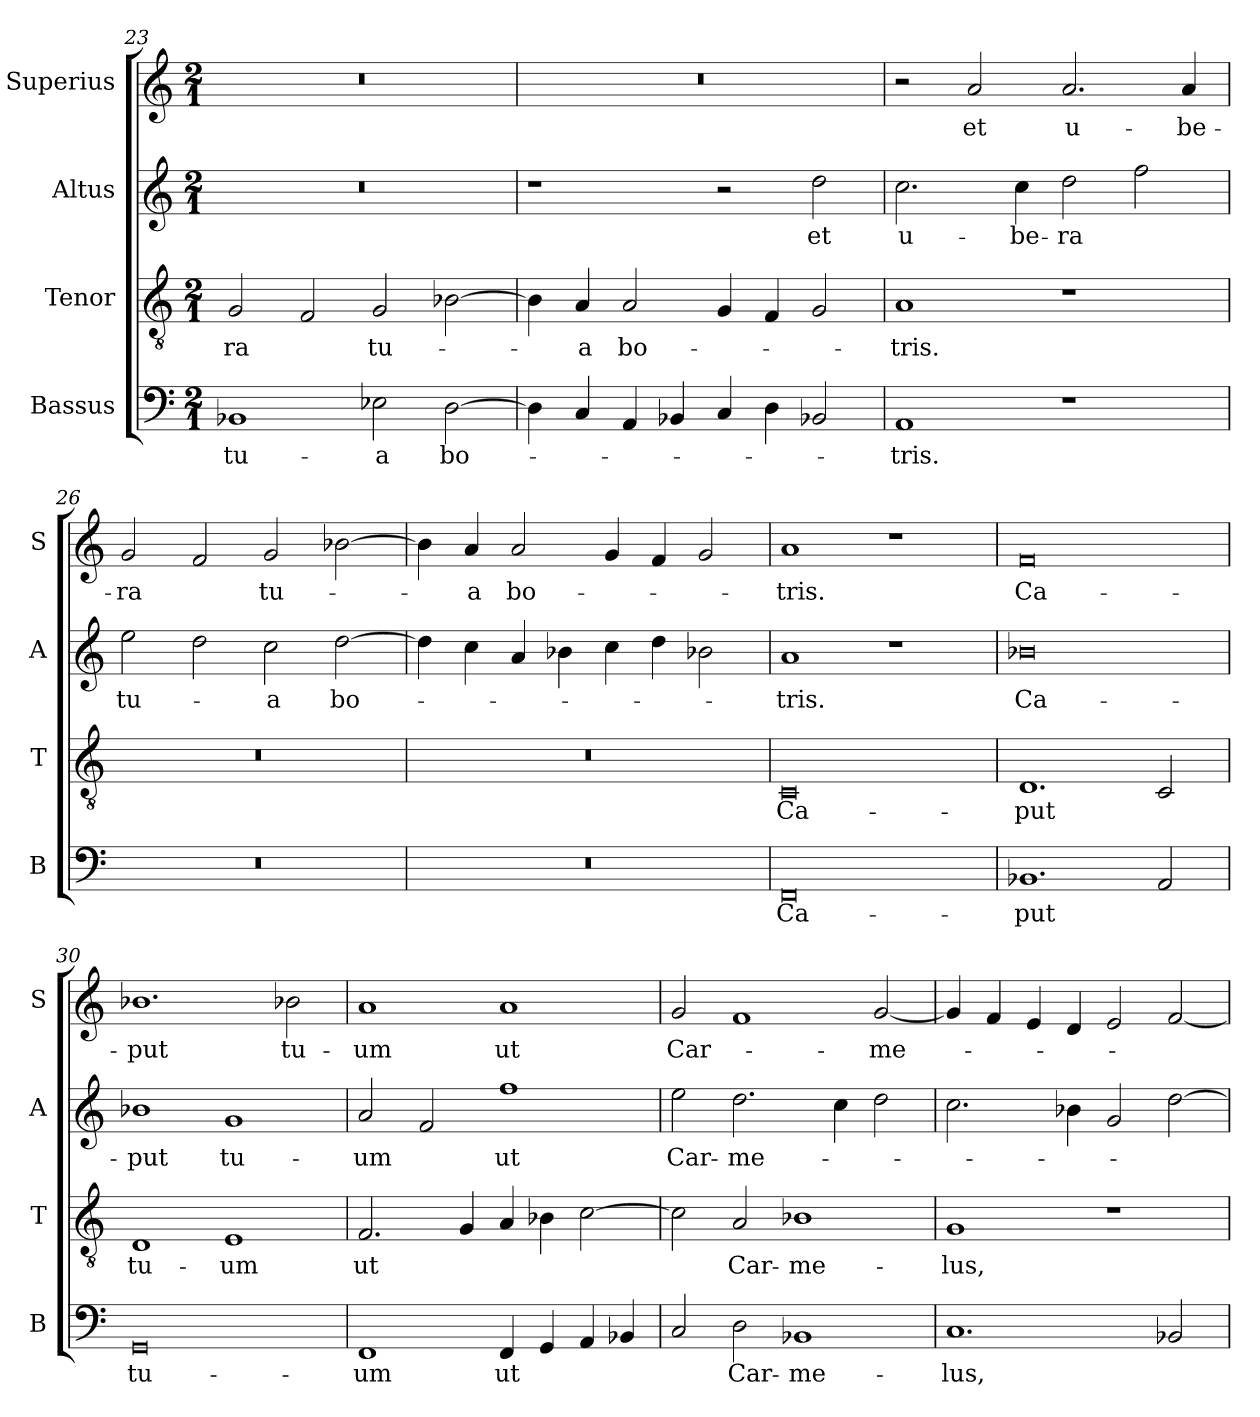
**kern	**text	**kern	**text	**kern	**text	**kern	**text
*part4	*part4	*part3	*part3	*part2	*part2	*part1	*part1
*staff4	*staff4	*staff3	*staff3	*staff2	*staff2	*staff1	*staff1
*I"Bassus	*	*I"Tenor	*	*I"Altus	*	*I"Superius	*
*I'B	*	*I'T	*	*I'A	*	*I'S	*
*clefF4	*	*clefGv2	*	*clefG2	*	*clefG2	*
*k[]	*	*k[]	*	*k[]	*	*k[]	*
*C:	*	*C:	*	*C:	*	*C:	*
*M2/1	*	*M2/1	*	*M2/1	*	*M2/1	*
=23	=23	=23	=23	=23	=23	=23	=23
1BB-X	tu-	2G	-ra	0r	.	0r	.
.	.	2F	.	.	.	.	.
2E-X	-a	2G	tu-	.	.	.	.
[2D	bo-	[2B-X	.	.	.	.	.
=24	=24	=24	=24	=24	=24	=24	=24
4D]	.	4B-]	.	1r	.	0r	.
4C	.	4A	-a	.	.	.	.
4AA	.	2A	bo-	.	.	.	.
4BB-X	.	.	.	.	.	.	.
4C	.	4G	.	2r	.	.	.
4D	.	4F	.	.	.	.	.
2BB-X	.	2G	.	2dd	et	.	.
=25	=25	=25	=25	=25	=25	=25	=25
1AA	-tris.	1A	-tris.	2.cc	u-	2r	.
.	.	.	.	.	.	2a	et
.	.	.	.	4cc	-be-	.	.
1r	.	1r	.	2dd	-ra	2.a	u-
.	.	.	.	2ff	.	.	.
.	.	.	.	.	.	4a	-be-
=26	=26	=26	=26	=26	=26	=26	=26
0r	.	0r	.	2ee	tu-	2g	-ra
.	.	.	.	2dd	.	2f	.
.	.	.	.	2cc	-a	2g	tu-
.	.	.	.	[2dd	bo-	[2b-X	.
=27	=27	=27	=27	=27	=27	=27	=27
0r	.	0r	.	4dd]	.	4b-]	.
.	.	.	.	4cc	.	4a	-a
.	.	.	.	4a	.	2a	bo-
.	.	.	.	4b-X	.	.	.
.	.	.	.	4cc	.	4g	.
.	.	.	.	4dd	.	4f	.
.	.	.	.	2b-X	.	2g	.
=28	=28	=28	=28	=28	=28	=28	=28
0FF	Ca-	0C	Ca-	1a	-tris.	1a	-tris.
.	.	.	.	1r	.	1r	.
=29	=29	=29	=29	=29	=29	=29	=29
1.BB-X	-put	1.D	-put	0b-X	Ca-	0f	Ca-
2AA	.	2C	.	.	.	.	.
=30	=30	=30	=30	=30	=30	=30	=30
0GG	tu-	1D	tu-	1b-X	-put	1.b-X	-put
.	.	1E	-um	1g	tu-	.	.
.	.	.	.	.	.	2b-X	tu-
=31	=31	=31	=31	=31	=31	=31	=31
1FF	-um	2.F	ut	2a	-um	1a	-um
.	.	.	.	2f	.	.	.
.	.	4G	.	.	.	.	.
4FF	ut	4A	.	1ff	ut	1a	ut
4GG	.	4B-X	.	.	.	.	.
4AA	.	[2c	.	.	.	.	.
4BB-X	.	.	.	.	.	.	.
=32	=32	=32	=32	=32	=32	=32	=32
2C	.	2c]	.	2ee	Car-	2g	Car-
2D	Car-	2A	Car-	2.dd	-me-	1f	.
1BB-X	-me-	1B-X	-me-	.	.	.	.
.	.	.	.	4cc	.	.	.
.	.	.	.	2dd	.	[2g	-me-
=33	=33	=33	=33	=33	=33	=33	=33
1.C	-lus,	1G	-lus,	2.cc	.	4g]	.
.	.	.	.	.	.	4f	.
.	.	.	.	.	.	4e	.
.	.	.	.	4b-X	.	4d	.
.	.	1r	.	2g	.	2e	.
2BB-X	.	.	.	[2dd	.	[2f	.
=	=	=	=	=	=	=	=
*-	*-	*-	*-	*-	*-	*-	*-
